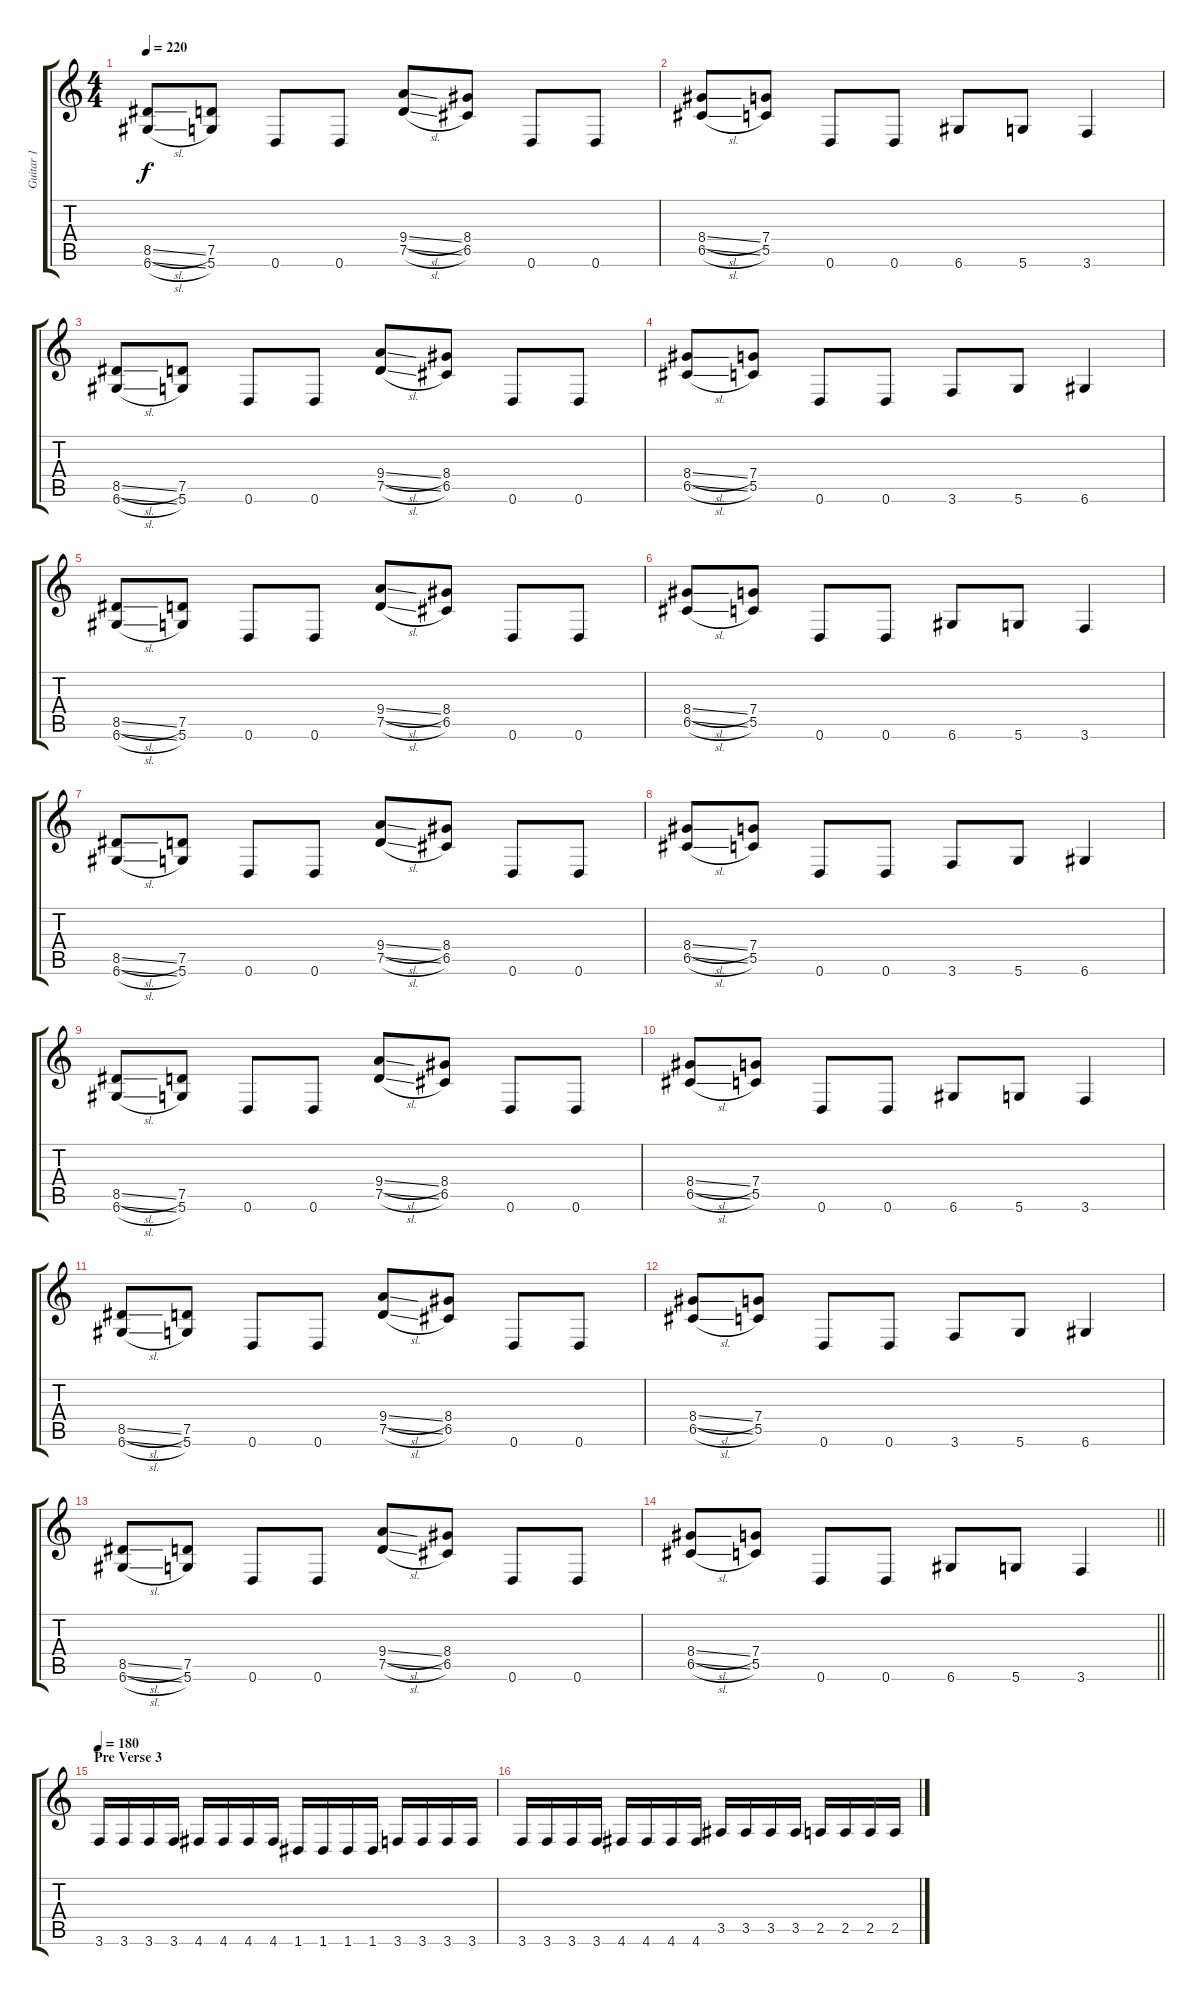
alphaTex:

\track ("Guitar 1" "Guitar 1") {instrument distortionguitar}
\staff {score tabs}
\tuning (D4 A3 F3 C3 G2 D2) {hide}
\ts (4 4)
\tempo 220
\clef g2
\ks c
(8.5{sl} 6.6{sl}).8{dy f} (7.5 5.6).8 0.6.8 0.6.8 (9.4{sl} 7.5{sl}).8 (8.4 6.5).8 0.6.8 0.6.8 |
(8.4{sl} 6.5{sl}).8 (7.4 5.5).8 0.6.8 0.6.8 6.6.8 5.6.8 3.6.4 |
(8.5{sl} 6.6{sl}).8 (7.5 5.6).8 0.6.8 0.6.8 (9.4{sl} 7.5{sl}).8 (8.4 6.5).8 0.6.8 0.6.8 |
(8.4{sl} 6.5{sl}).8 (7.4 5.5).8 0.6.8 0.6.8 3.6.8 5.6.8 6.6.4 |
(8.5{sl} 6.6{sl}).8 (7.5 5.6).8 0.6.8 0.6.8 (9.4{sl} 7.5{sl}).8 (8.4 6.5).8 0.6.8 0.6.8 |
(8.4{sl} 6.5{sl}).8 (7.4 5.5).8 0.6.8 0.6.8 6.6.8 5.6.8 3.6.4 |
(8.5{sl} 6.6{sl}).8 (7.5 5.6).8 0.6.8 0.6.8 (9.4{sl} 7.5{sl}).8 (8.4 6.5).8 0.6.8 0.6.8 |
(8.4{sl} 6.5{sl}).8 (7.4 5.5).8 0.6.8 0.6.8 3.6.8 5.6.8 6.6.4 |
(8.5{sl} 6.6{sl}).8 (7.5 5.6).8 0.6.8 0.6.8 (9.4{sl} 7.5{sl}).8 (8.4 6.5).8 0.6.8 0.6.8 |
(8.4{sl} 6.5{sl}).8 (7.4 5.5).8 0.6.8 0.6.8 6.6.8 5.6.8 3.6.4 |
(8.5{sl} 6.6{sl}).8 (7.5 5.6).8 0.6.8 0.6.8 (9.4{sl} 7.5{sl}).8 (8.4 6.5).8 0.6.8 0.6.8 |
(8.4{sl} 6.5{sl}).8 (7.4 5.5).8 0.6.8 0.6.8 3.6.8 5.6.8 6.6.4 |
(8.5{sl} 6.6{sl}).8 (7.5 5.6).8 0.6.8 0.6.8 (9.4{sl} 7.5{sl}).8 (8.4 6.5).8 0.6.8 0.6.8 |
\barLineRight lightlight
(8.4{sl} 6.5{sl}).8 (7.4 5.5).8 0.6.8 0.6.8 6.6.8 5.6.8 3.6.4 |
\section ("" "Pre Verse 3")
\tempo 180
3.6.16 3.6.16 3.6.16 3.6.16 4.6.16 4.6.16 4.6.16 4.6.16 1.6.16 1.6.16 1.6.16 1.6.16 3.6.16 3.6.16 3.6.16 3.6.16 |
3.6.16 3.6.16 3.6.16 3.6.16 4.6.16 4.6.16 4.6.16 4.6.16 3.5.16 3.5.16 3.5.16 3.5.16 2.5.16 2.5.16 2.5.16 2.5.16
